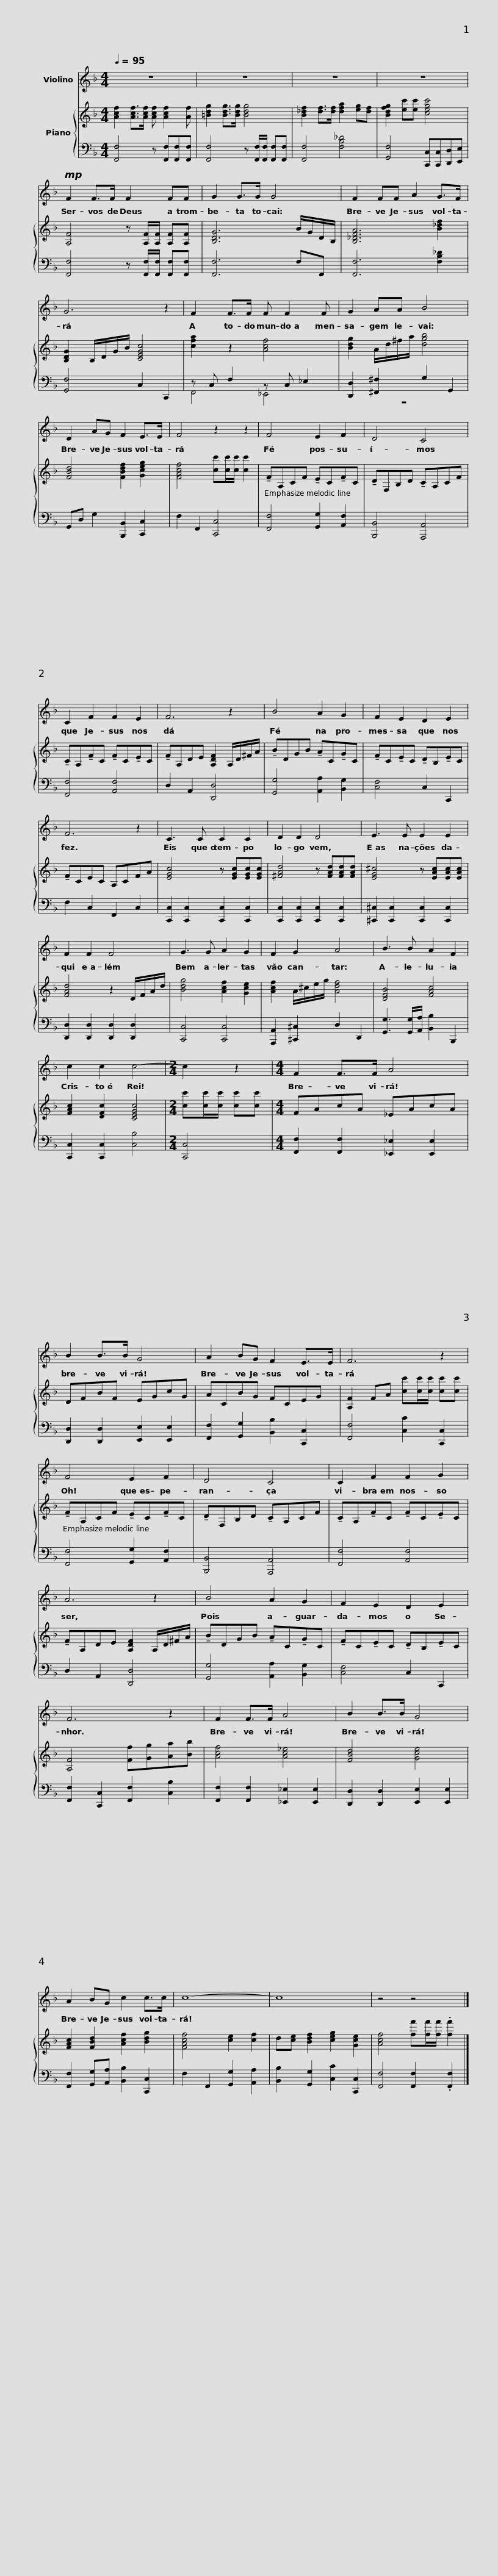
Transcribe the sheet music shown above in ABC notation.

X:1
%%score 1 { 2 | ( 3 4 ) }
L:1/8
Q:1/4=95
M:4/4
I:linebreak $
K:F
V:1 treble
V:2 treble
V:3 bass
V:4 bass
V:1
 z8 | z8 | z8 | z8 |$!mp! F2 F>F F2 FF | %5
 G2 G>G G4 | F2 FF A2 G>F | G6 z2 |$ F2 F>F F F2 F | G2 AA B4 | %10
 D2 AG F2 E>E | F4 z2 z2 |$ F4 E2 F2 | D4 C4 | C2 F2 F2 E2 | %15
 F6 z2 |$ B4 A2 G2 | F2 E2 D2 E2 | F6 z2 | C3 C C2 C2 | %20
 D2 D2 D4 |$ E3 E E2 E2 | F2 F2 F4 | G3 G A2 G2 | F2 G2 A4 | %25
 B3 B A2 F2 |$ c2 c2 c4- |[M:2/4] c2 z2 |[M:4/4] F2 F>F A4 | B2 B>B G4 |$ %30
 A2 BG F2 E>E | F6 z2 | F4 E2 F2 | D4 C4 |$ C2 F2 F2 G2 | %35
 A6 z2 | B4 A2 G2 | F2 E2 D2 E2 |$ F6 z2 | F2 F>F A4 | %40
 B2 B>B G4 | A2 BG c2 c>c | c8- | c8 |$ z4 z4 |] %45
V:2
 [Acf]2 [Acf]>[Acf] [Acf] [Acf]2 [Af] | [=Bdg]2 [Bdg]>[Bdg] [Bdg]4 | [B_df]2 [df]>[df] [dfa]2 [eg][df] | [Bdfg]2 [ec'][ec'] [cegc']4 |$ [A,F]4 z [A,F]/[A,F]/ [A,F][A,F] | %5
 [B,DG]6 B/G/D/B,/ | [B,_DFA]6 [B_df]2 | [B,DG]2 B,/D/G/B/ [CEGc]4 |$ [cfa]2 z2 [Acf]4 | [Bdg]2 A/d/^f/a/ [dgb]4 | %10
 [FBd]4 [FBdf]2 [Gceg]2 | [FAcf]4 [cc'][cc']/[cc']/ [cc']2 |$ !tenuto!FA,CF !tenuto!EC!tenuto!FC | !tenuto!DF,B,D !tenuto!CA,CF | !tenuto!CA,!tenuto!FC !tenuto!FC!tenuto!EC | %15
 !tenuto!FA,DE [A,DF]2 A,/D/^F/A/ |$ !tenuto!BDGB !tenuto!AC!tenuto!GC | !tenuto!FC!tenuto!EC !tenuto!DB,!tenuto!EC | !tenuto!FCEC A,CFA | [EGc]4 z [EGc][EGc][EGc] | %20
 [^FAd]4 z [FAd][FAd][FAd] |$ [EG^c]4 z [EAc][EAc][EAc] | [FAd]4 z2 D/F/A/d/ | [Bdg]4 [Acf]2 [Gce]2 | [Acf]2 A/^c/e/g/ [Adf]4 | %25
 [DFB]4 [FAc]4 |$ [FAc]2 [DFc]2 [CEGc]4 |[M:2/4] [cc'][cc']/[cc']/ [cc'][cc'] |[M:4/4] FAcA _EAcA | DFBF EGcG |$ %30
 ACBG FCEG | [A,F]2 FA [cc'][cc']/[cc']/ [cc'][cc'] | !tenuto!FA,CF !tenuto!EC!tenuto!FC | !tenuto!DF,B,D !tenuto!CA,CF |$ !tenuto!CA,!tenuto!FC !tenuto!FC!tenuto!EC | %35
 !tenuto!FA,DE [A,DF]2 A,/D/^F/A/ | !tenuto!BDGB !tenuto!AC!tenuto!GC | !tenuto!FC!tenuto!EC !tenuto!DB,!tenuto!EC |$ [A,F]4 [Ff][Gg][Aa][Bb] | [Acf]4 [Ac_e]4 | %40
 [FBd]4 [Gce]4 | [FAc]2 [FBd]2 [Acf]2 [Bdg]2 | [FAcf]4 [ce]2 [cf]2 | d[ce] [Bdf]2 [ceg]2 [Gce]2 |$ [Acf]4 [ff'][ff']/[ff']/ .[ff']2 |] %45
V:3
 [F,,F,]4 z [F,,F,][F,,F,][F,,F,] | [F,,F,]4 z [F,,F,]/[F,,F,]/ [F,,F,][F,,F,] | [F,,F,]4 [F,B,_D]4 | [G,,F,]4 [C,,C,][C,,C,][D,,D,][E,,E,] |$ [F,,F,]4 z [F,,F,]/[F,,F,]/ [F,,F,][F,,F,] | %5
 [F,,F,]6 F,F,, | [F,,F,]6 [F,B,_D]2 | [G,,F,]4 C,2 C,,2 |$ z C, F,2 z C, _E,2 | [D,,D,]2 [^F,,^F,]2 G,2 G,,2 | %10
 G,,D, G,2 [B,,,B,,]2 [C,,C,]2 | F,2 F,,2 [C,,C,]4 |$ [F,,F,]4 [G,,G,]2 [A,,F,]2 | [B,,,B,,]4 [A,,,A,,]4 | [F,,F,]4 [A,,F,]4 | %15
 D,2 A,,2 [D,,D,]4 |$ [G,,G,]4 [A,,A,]2 [B,,G,]2 | [C,F,]4 C,2 C,,2 | F,2 C,2 F,,2 C,2 | [C,,C,]2 [C,,C,]2 [C,,C,]2 [C,,C,]2 | %20
 [C,,C,]2 [C,,C,]2 [C,,C,]2 [C,,C,]2 |$ [^C,,^C,]2 [C,,C,]2 [C,,C,]2 [C,,C,]2 | [D,,D,]2 [D,,D,]2 [D,,D,]2 [D,,D,]2 | [C,,C,]4 [C,,C,]4 | [A,,,A,,]2 [^C,,^C,]2 D,2 D,,2 | %25
 [G,,G,]3 [G,,G,]/[A,,A,]/ [B,,B,]2 B,,,2 |$ [C,,C,]2 [C,,C,]2 [C,B,]4 |[M:2/4] [C,,C,]4 |[M:4/4] [F,,F,]2 [F,,F,]2 [_E,,_E,]2 [E,,E,]2 | [D,,D,]2 [D,,D,]2 [E,,E,]2 [E,,E,]2 |$ %30
 [F,,F,]2 [G,,G,]2 [B,,B,]2 [C,,C,]2 | [F,,F,]4 [C,C]2 [C,,C,]2 | [F,,F,]4 [G,,G,]2 [A,,F,]2 | [B,,,B,,]4 [A,,,A,,]4 |$ [F,,F,]4 [A,,F,]4 | %35
 D,2 A,,2 [D,,D,]4 | [G,,G,]4 [A,,A,]2 [B,,G,]2 | [C,F,]4 C,2 C,,2 |$ [F,,F,]2 [C,,C,]2 [F,,F,]2 [C,B,]2 | [F,,F,]2 [F,,F,]2 [_E,,_E,]2 [E,,E,]2 | %40
 [D,,D,]2 [D,,D,]2 [E,,E,]2 [E,,E,]2 | [F,,F,]2 [G,,G,][A,,A,] [B,,B,]2 [C,,C,]2 | F,2 F,,2 [G,,G,]2 [A,,A,]2 | [B,,B,]2 [G,,G,]2 [C,C]2 [C,,C,]2 |$ [F,,F,]4 [F,,F,]2 .[F,,F,]2 |] %45
V:4
 x8 | x8 | x8 | x8 |$ x8 | %5
 x8 | x8 | x8 |$ F,,4 _E,,4 | z8 | %10
 x8 | x8 |$ x8 | x8 | x8 | %15
 x8 |$ x8 | x8 | x8 | x8 | %20
 x8 |$ x8 | x8 | x8 | x8 | %25
 x8 |$ x8 |[M:2/4] x4 |[M:4/4] x8 | x8 |$ %30
 x8 | x8 | x8 | x8 |$ x8 | %35
 x8 | x8 | x8 |$ x8 | x8 | %40
 x8 | x8 | x8 | x8 |$ x8 |] %45
